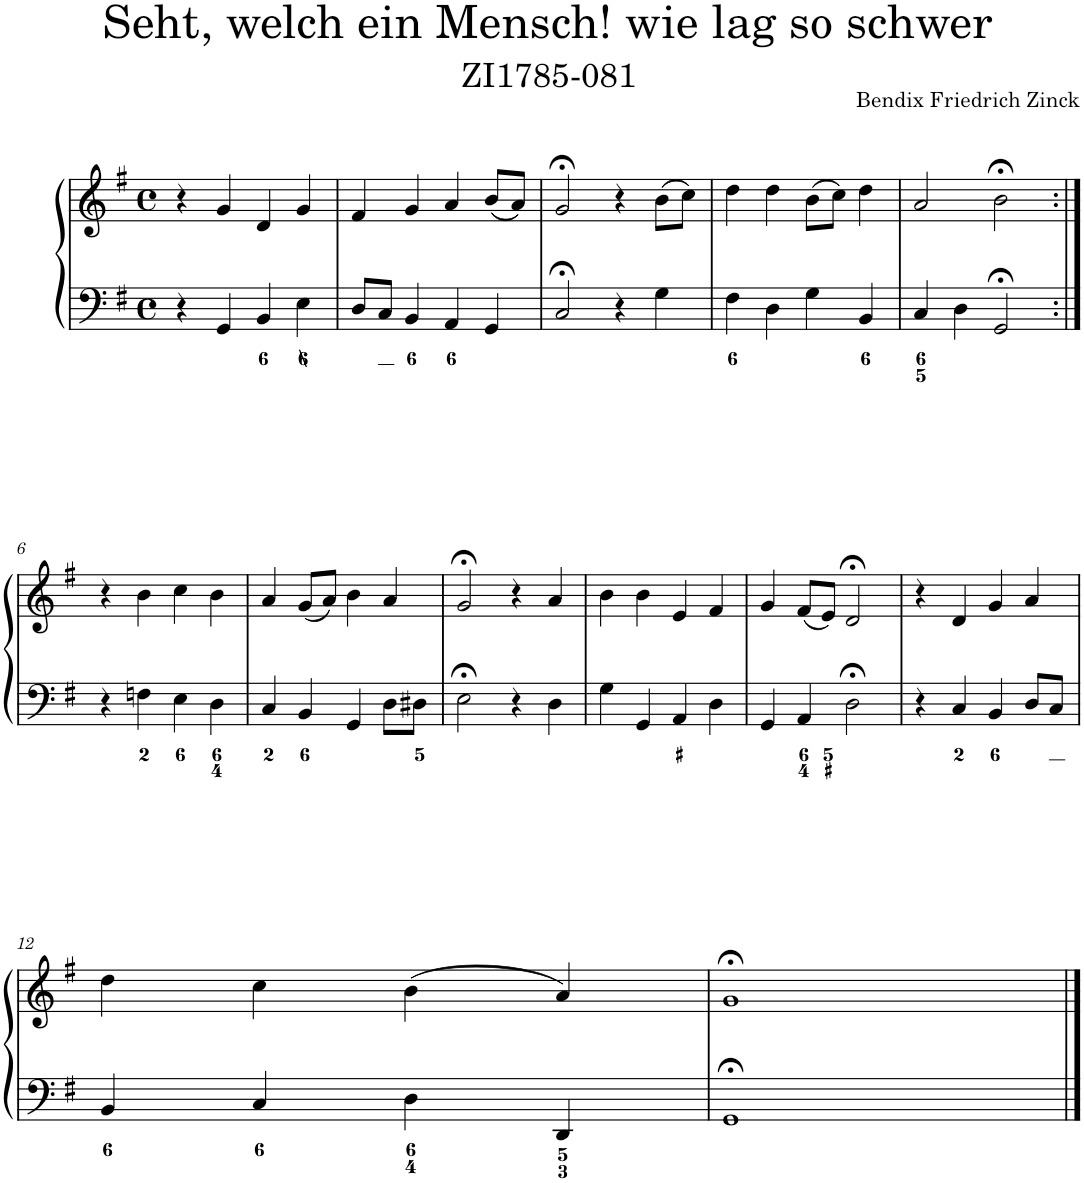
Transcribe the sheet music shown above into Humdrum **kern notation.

**kern	**kern
*part1	*part1
*staff2	*staff1
*I"Piano	*
*I'Pno.	*
*clefF4	*clefG2
*k[f#]	*k[f#]
*M4/4	*M4/4
*met(c)	*met(c)
=1	=1
4r	4r
4GG/	4g/
4BB/	4d/
4E\	4g/
=2	=2
8D/L	4f#/
8C/J	.
4BB/	4g/
4AA/	4a/
4GG/	(8b/L
.	8a/J)
=3	=3
2C;</	2g;</
4r	4r
4G\	(8b\L
.	8cc\J)
=4	=4
4F#\	4dd\
4D\	4dd\
4G\	(8b\L
.	8cc\J)
4BB/	4dd\
=5	=5
4C/	2a/
4D\	.
2GG;</	2b;<\
!!LO:LB:g=z
=6:|!	=6:|!
4r	4r
4Fn\	4b\
4E\	4cc\
4D\	4b\
=7	=7
4C/	4a/
4BB/	(8g/L
.	8a/J)
4GG/	4b\
8D\L	4a/
8D#X\J	.
=8	=8
2E;<\	2g;</
4r	4r
4D\	4a/
=9	=9
4G\	4b\
4GG/	4b\
4AA/	4e/
4D\	4f#/
=10	=10
4GG/	4g/
4AA/	(8f#/L
.	8e/J)
2D;<\	2d;</
=11	=11
4r	4r
4C/	4d/
4BB/	4g/
8D/L	4a/
8C/J	.
!!LO:LB:g=z
=12	=12
4BB/	4dd\
4C/	4cc\
4D\	(4b\
4DD/	4a/)
=13	=13
1GG;<	1g;<
==	==
*-	*-
